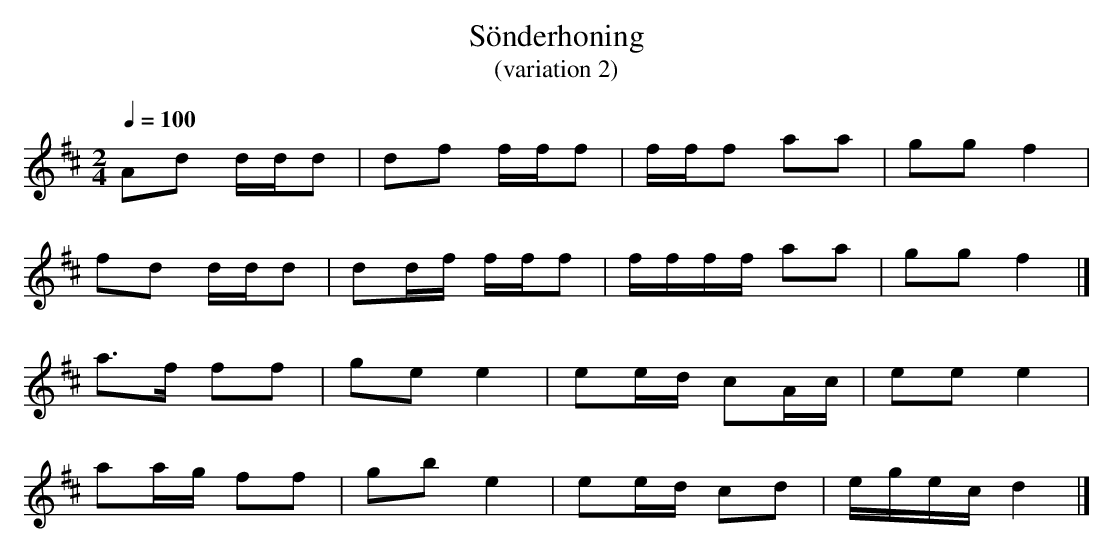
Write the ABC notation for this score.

X:1
T:Sönderhoning
T:(variation 2)
M:2/4
L:1/8
Q:1/4=100
K:D
Ad d/d/2d | df f/f/f | f/f/f aa | gg f2 |
fd d/d/2d | dd/f/ f/f/f | f/f/f/f/ aa | gg f2 |]
a>f ff | ge e2 | ee/d/ cA/c/ | ee e2 |
aa/g/ ff | gb e2 | ee/d/ cd | e/g/e/c/ d2|]
